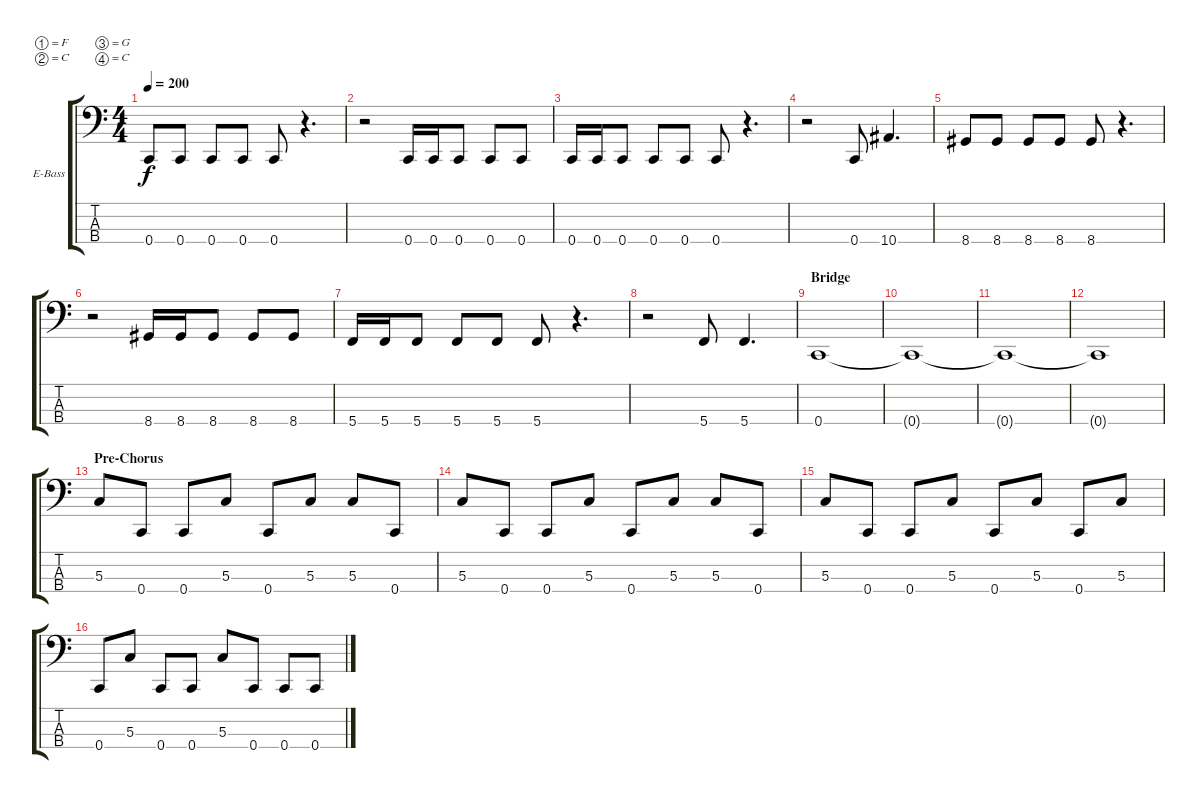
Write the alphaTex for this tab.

\defaultSystemsLayout 4
\bracketExtendMode groupsimilarinstruments
\firstSystemTrackNameOrientation horizontal
\otherSystemsTrackNameOrientation horizontal
\track ("Electric Bass" "E-Bass") {instrument electricbassfinger}
\staff {score tabs}
\tuning (F2 C2 G1 C1)
\ts (4 4)
\tempo 200
\clef f4
\ks c
0.4.8{dy f} 0.4.8 0.4.8 0.4.8 0.4.8 r.4{d} |
r.2 0.4.16 0.4.16 0.4.8 0.4.8 0.4.8 |
0.4.16 0.4.16 0.4.8 0.4.8 0.4.8 0.4.8 r.4{d} |
r.2 0.4.8 10.4.4{d} |
8.4.8 8.4.8 8.4.8 8.4.8 8.4.8 r.4{d} |
r.2 8.4.16 8.4.16 8.4.8 8.4.8 8.4.8 |
5.4.16 5.4.16 5.4.8 5.4.8 5.4.8 5.4.8 r.4{d} |
r.2 5.4.8 5.4.4{d} |
\section ("" "Bridge")
0.4.1 |
0.4{t}.1 |
0.4{t}.1 |
0.4{t}.1 |
\section ("" "Pre-Chorus")
5.3.8 0.4.8 0.4.8 5.3.8 0.4.8 5.3.8 5.3.8 0.4.8 |
5.3.8 0.4.8 0.4.8 5.3.8 0.4.8 5.3.8 5.3.8 0.4.8 |
5.3.8 0.4.8 0.4.8 5.3.8 0.4.8 5.3.8 0.4.8 5.3.8 |
0.4.8 5.3.8 0.4.8 0.4.8 5.3.8 0.4.8 0.4.8 0.4.8
